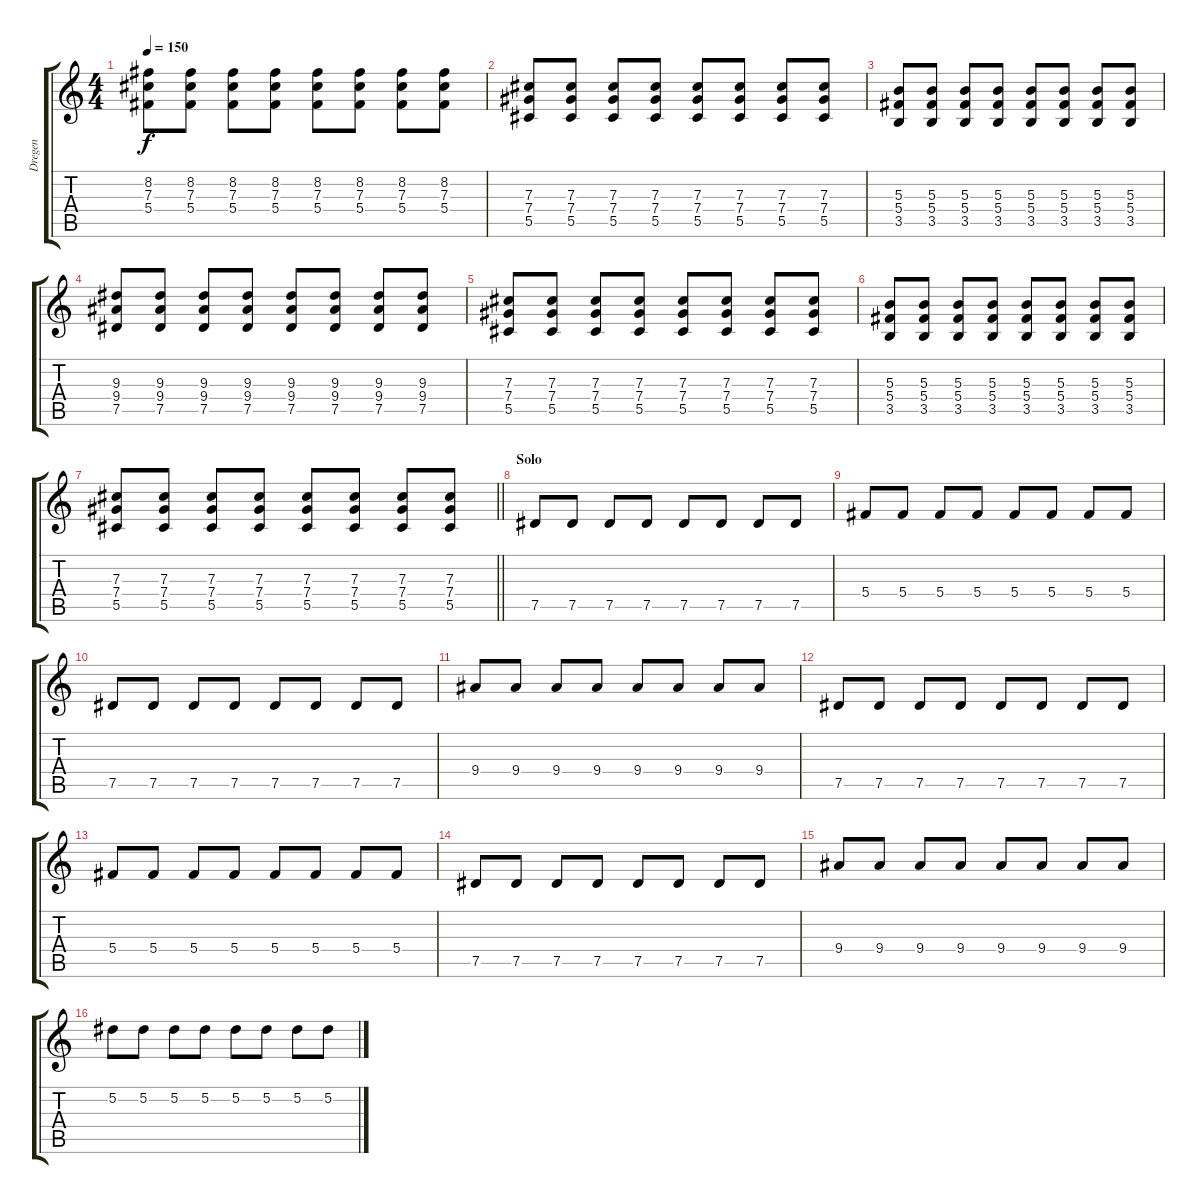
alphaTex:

\track ("Dregen" "Dregen") {instrument overdrivenguitar}
\staff {score tabs}
\tuning (Eb4 Bb3 Gb3 Db3 Ab2 Eb2) {hide}
\ts (4 4)
\tempo 150
\clef g2
\ks c
(8.2 7.3 5.4).8{dy f} (8.2 7.3 5.4).8 (8.2 7.3 5.4).8 (8.2 7.3 5.4).8 (8.2 7.3 5.4).8 (8.2 7.3 5.4).8 (8.2 7.3 5.4).8 (8.2 7.3 5.4).8 |
(7.3 7.4 5.5).8 (7.3 7.4 5.5).8 (7.3 7.4 5.5).8 (7.3 7.4 5.5).8 (7.3 7.4 5.5).8 (7.3 7.4 5.5).8 (7.3 7.4 5.5).8 (7.3 7.4 5.5).8 |
(5.3 5.4 3.5).8 (5.3 5.4 3.5).8 (5.3 5.4 3.5).8 (5.3 5.4 3.5).8 (5.3 5.4 3.5).8 (5.3 5.4 3.5).8 (5.3 5.4 3.5).8 (5.3 5.4 3.5).8 |
(9.3 9.4 7.5).8 (9.3 9.4 7.5).8 (9.3 9.4 7.5).8 (9.3 9.4 7.5).8 (9.3 9.4 7.5).8 (9.3 9.4 7.5).8 (9.3 9.4 7.5).8 (9.3 9.4 7.5).8 |
(7.3 7.4 5.5).8 (7.3 7.4 5.5).8 (7.3 7.4 5.5).8 (7.3 7.4 5.5).8 (7.3 7.4 5.5).8 (7.3 7.4 5.5).8 (7.3 7.4 5.5).8 (7.3 7.4 5.5).8 |
(5.3 5.4 3.5).8 (5.3 5.4 3.5).8 (5.3 5.4 3.5).8 (5.3 5.4 3.5).8 (5.3 5.4 3.5).8 (5.3 5.4 3.5).8 (5.3 5.4 3.5).8 (5.3 5.4 3.5).8 |
\barLineRight lightlight
(7.3 7.4 5.5).8 (7.3 7.4 5.5).8 (7.3 7.4 5.5).8 (7.3 7.4 5.5).8 (7.3 7.4 5.5).8 (7.3 7.4 5.5).8 (7.3 7.4 5.5).8 (7.3 7.4 5.5).8 |
\section ("" "Solo")
7.5.8 7.5.8 7.5.8 7.5.8 7.5.8 7.5.8 7.5.8 7.5.8 |
5.4.8 5.4.8 5.4.8 5.4.8 5.4.8 5.4.8 5.4.8 5.4.8 |
7.5.8 7.5.8 7.5.8 7.5.8 7.5.8 7.5.8 7.5.8 7.5.8 |
9.4.8 9.4.8 9.4.8 9.4.8 9.4.8 9.4.8 9.4.8 9.4.8 |
7.5.8 7.5.8 7.5.8 7.5.8 7.5.8 7.5.8 7.5.8 7.5.8 |
5.4.8 5.4.8 5.4.8 5.4.8 5.4.8 5.4.8 5.4.8 5.4.8 |
7.5.8 7.5.8 7.5.8 7.5.8 7.5.8 7.5.8 7.5.8 7.5.8 |
9.4.8 9.4.8 9.4.8 9.4.8 9.4.8 9.4.8 9.4.8 9.4.8 |
5.2.8 5.2.8 5.2.8 5.2.8 5.2.8 5.2.8 5.2.8 5.2.8
